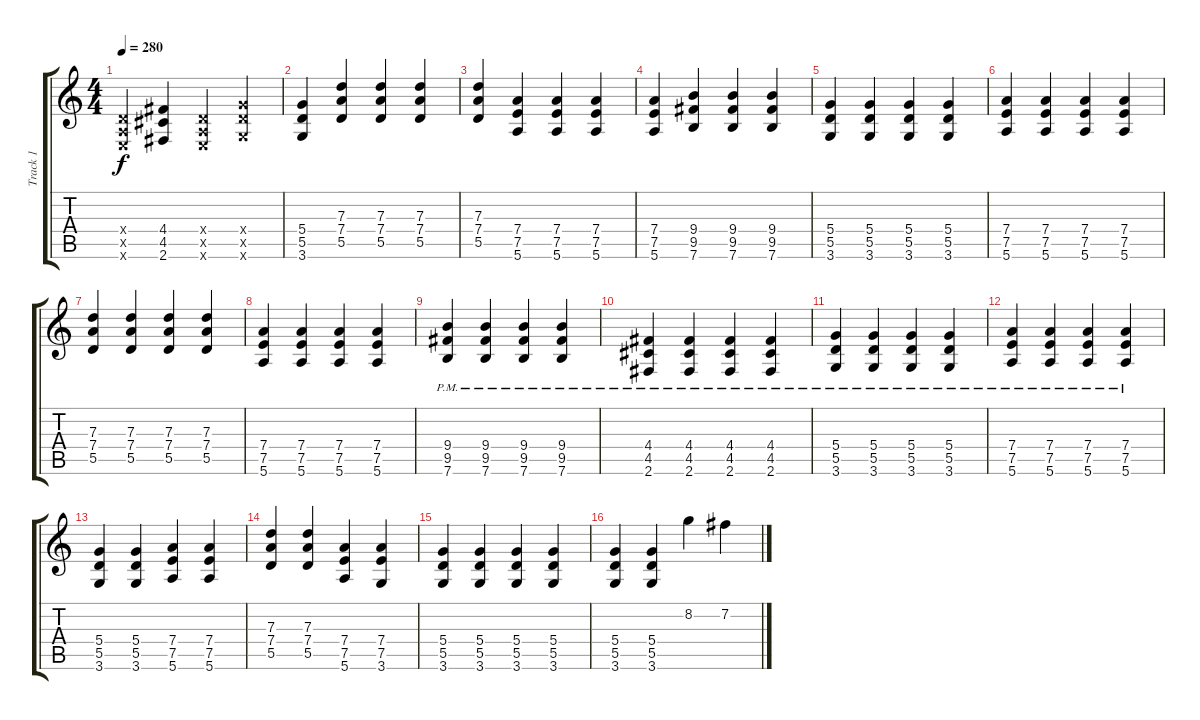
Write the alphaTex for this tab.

\track ("Track 1" "Track 1") {instrument distortionguitar}
\staff {score tabs}
\tuning (E4 B3 G3 D3 A2 E2) {hide}
\ts (4 4)
\tempo 280
\clef g2
\ks c
(0.4{x} 0.5{x} 0.6{x}).4{dy f} (4.4 4.5 2.6).4 (0.4{x} 0.5{x} 0.6{x}).4 (5.4{x} 5.5{x} 3.6{x}).4 |
(5.4 5.5 3.6).4 (7.3 7.4 5.5).4 (7.3 7.4 5.5).4 (7.3 7.4 5.5).4 |
(7.3 7.4 5.5).4 (7.4 7.5 5.6).4 (7.4 7.5 5.6).4 (7.4 7.5 5.6).4 |
(7.4 7.5 5.6).4 (9.4 9.5 7.6).4 (9.4 9.5 7.6).4 (9.4 9.5 7.6).4 |
(5.4 5.5 3.6).4 (5.4 5.5 3.6).4 (5.4 5.5 3.6).4 (5.4 5.5 3.6).4 |
(7.4 7.5 5.6).4 (7.4 7.5 5.6).4 (7.4 7.5 5.6).4 (7.4 7.5 5.6).4 |
(7.3 7.4 5.5).4 (7.3 7.4 5.5).4 (7.3 7.4 5.5).4 (7.3 7.4 5.5).4 |
(7.4 7.5 5.6).4 (7.4 7.5 5.6).4 (7.4 7.5 5.6).4 (7.4 7.5 5.6).4 |
(9.4{pm} 9.5{pm} 7.6{pm}).4 (9.4{pm} 9.5{pm} 7.6{pm}).4 (9.4{pm} 9.5{pm} 7.6{pm}).4 (9.4{pm} 9.5{pm} 7.6{pm}).4 |
(4.4{pm} 4.5{pm} 2.6{pm}).4 (4.4{pm} 4.5{pm} 2.6{pm}).4 (4.4{pm} 4.5{pm} 2.6{pm}).4 (4.4{pm} 4.5{pm} 2.6{pm}).4 |
(5.4{pm} 5.5{pm} 3.6{pm}).4 (5.4{pm} 5.5{pm} 3.6{pm}).4 (5.4{pm} 5.5{pm} 3.6{pm}).4 (5.4{pm} 5.5{pm} 3.6{pm}).4 |
(7.4{pm} 7.5{pm} 5.6{pm}).4 (7.4{pm} 7.5{pm} 5.6{pm}).4 (7.4{pm} 7.5{pm} 5.6{pm}).4 (7.4{pm} 7.5{pm} 5.6{pm}).4 |
(5.4 5.5 3.6).4 (5.4 5.5 3.6).4 (7.4 7.5 5.6).4 (7.4 7.5 5.6).4 |
(7.3 7.4 5.5).4 (7.3 7.4 5.5).4 (7.4 7.5 5.6).4 (7.4 7.5 3.6).4 |
(5.4 5.5 3.6).4 (5.4 5.5 3.6).4 (5.4 5.5 3.6).4 (5.4 5.5 3.6).4 |
(5.4 5.5 3.6).4 (5.4 5.5 3.6).4 8.2.4 7.2.4
